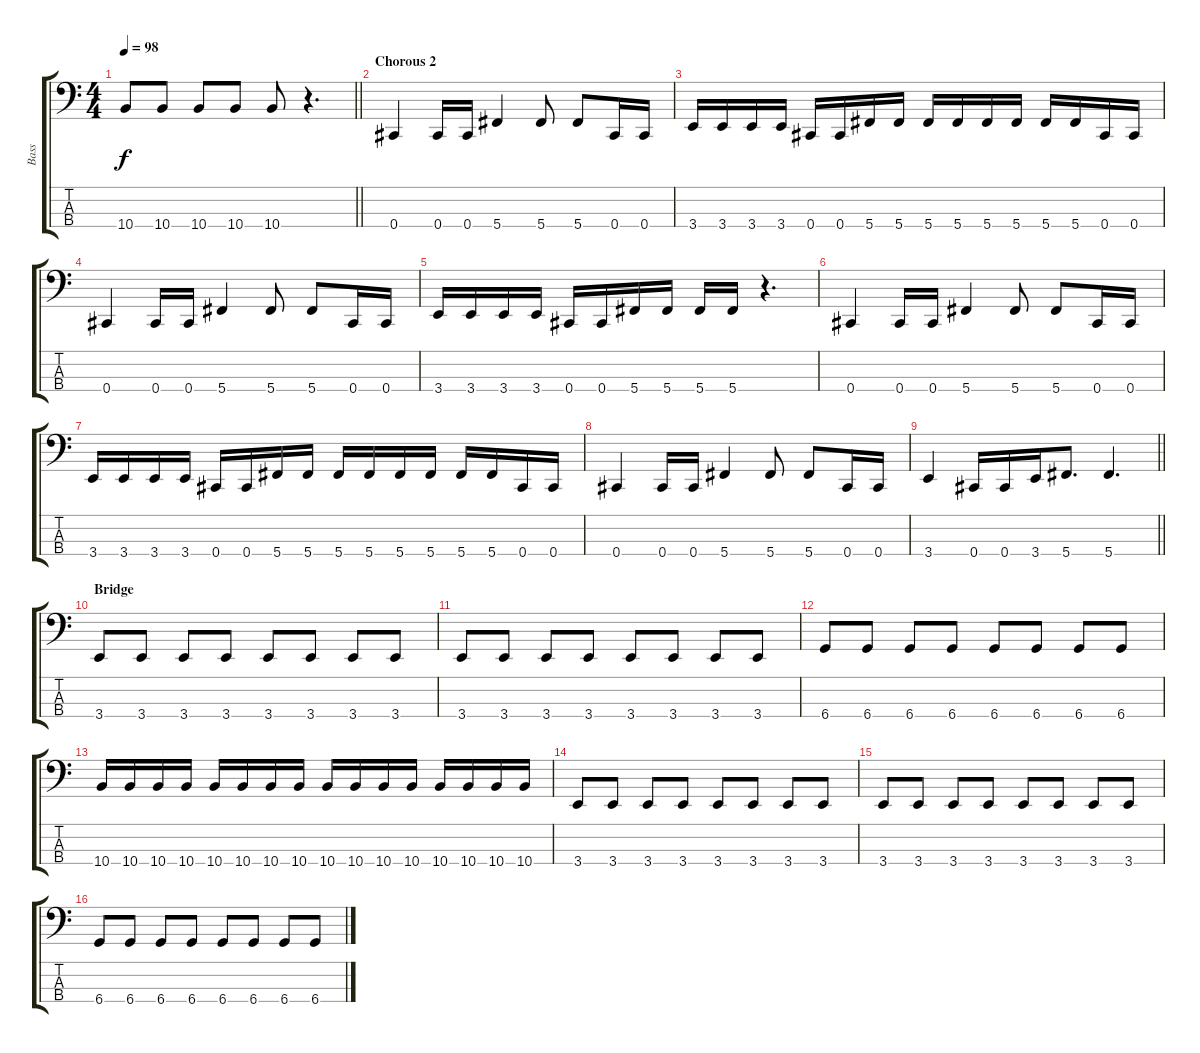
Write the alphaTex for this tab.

\track ("Bass" "Bass") {instrument electricbassfinger}
\staff {score tabs}
\tuning (Gb2 Db2 Ab1 Db1) {hide}
\ts (4 4)
\tempo 98
\clef f4
\barLineRight lightlight
\ks c
10.4.8{dy f} 10.4.8 10.4.8 10.4.8 10.4.8 r.4{d} |
\section ("" "Chorous 2")
0.4.4 0.4.16 0.4.16 5.4.4 5.4.8 5.4.8 0.4.16 0.4.16 |
3.4.16 3.4.16 3.4.16 3.4.16 0.4.16 0.4.16 5.4.16 5.4.16 5.4.16 5.4.16 5.4.16 5.4.16 5.4.16 5.4.16 0.4.16 0.4.16 |
0.4.4 0.4.16 0.4.16 5.4.4 5.4.8 5.4.8 0.4.16 0.4.16 |
3.4.16 3.4.16 3.4.16 3.4.16 0.4.16 0.4.16 5.4.16 5.4.16 5.4.16 5.4.16 r.4{d} |
0.4.4 0.4.16 0.4.16 5.4.4 5.4.8 5.4.8 0.4.16 0.4.16 |
3.4.16 3.4.16 3.4.16 3.4.16 0.4.16 0.4.16 5.4.16 5.4.16 5.4.16 5.4.16 5.4.16 5.4.16 5.4.16 5.4.16 0.4.16 0.4.16 |
0.4.4 0.4.16 0.4.16 5.4.4 5.4.8 5.4.8 0.4.16 0.4.16 |
\barLineRight lightlight
3.4.4 0.4.16 0.4.16 3.4.16 5.4.8{d} 5.4.4{d} |
\section ("" "Bridge")
3.4.8 3.4.8 3.4.8 3.4.8 3.4.8 3.4.8 3.4.8 3.4.8 |
3.4.8 3.4.8 3.4.8 3.4.8 3.4.8 3.4.8 3.4.8 3.4.8 |
6.4.8 6.4.8 6.4.8 6.4.8 6.4.8 6.4.8 6.4.8 6.4.8 |
10.4.16 10.4.16 10.4.16 10.4.16 10.4.16 10.4.16 10.4.16 10.4.16 10.4.16 10.4.16 10.4.16 10.4.16 10.4.16 10.4.16 10.4.16 10.4.16 |
3.4.8 3.4.8 3.4.8 3.4.8 3.4.8 3.4.8 3.4.8 3.4.8 |
3.4.8 3.4.8 3.4.8 3.4.8 3.4.8 3.4.8 3.4.8 3.4.8 |
6.4.8 6.4.8 6.4.8 6.4.8 6.4.8 6.4.8 6.4.8 6.4.8
